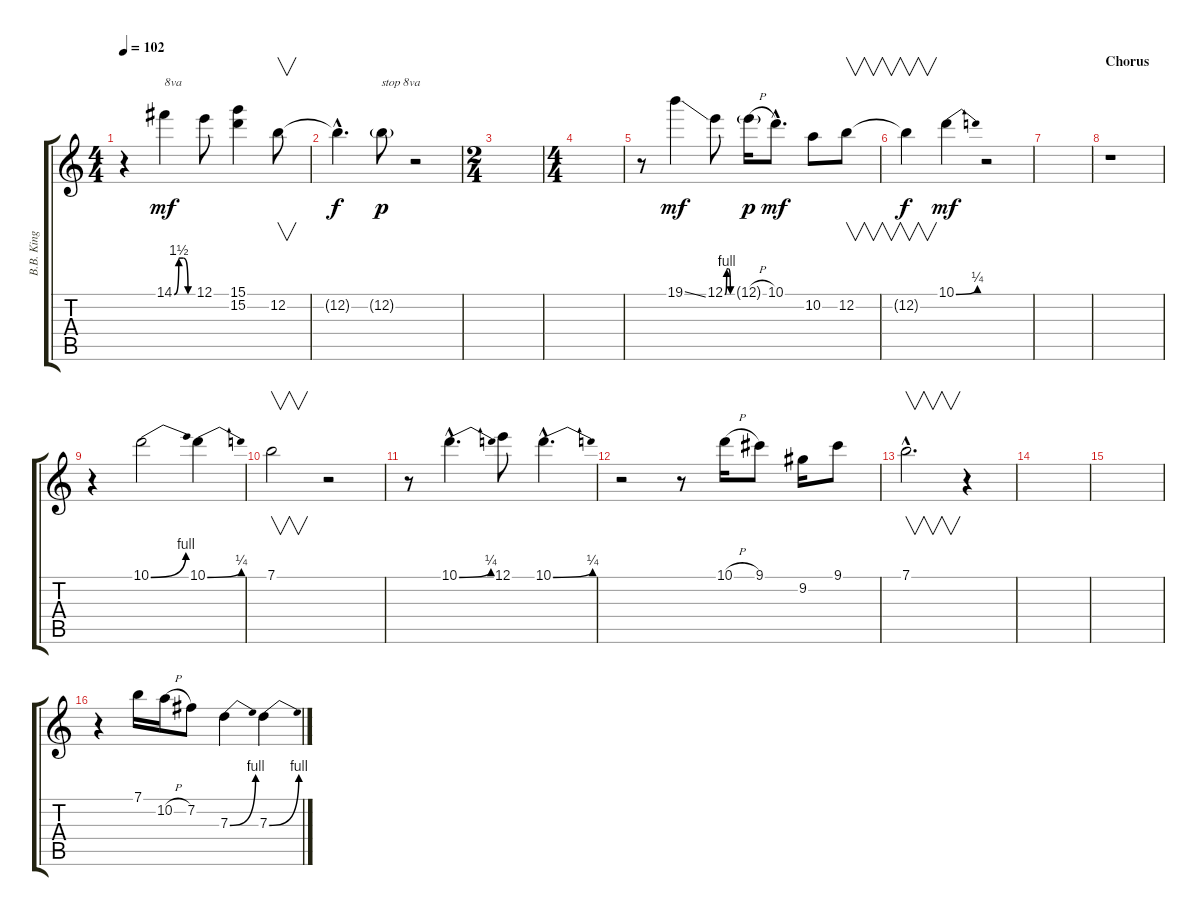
\track ("B.B. King (Clean)" "B.B. King ") {instrument electricguitarjazz}
\staff {score tabs}
\tuning (E4 B3 G3 D3 A2 E2) {hide}
\ts (4 4)
\tempo 102
\clef g2
\ks c
r.4{dy mf} 14.1{be (custom 0 0 15 6 30 6 45 0 60 0)}.4{txt "8va"} 12.1.8 (15.1 15.2).4 12.2.8{v} |
12.2{hac t}.4{d dy f} 12.2{g}.8{txt "stop 8va" dy p} r.2 |
\ts (2 4)
|
\ts (4 4)
|
r.8 19.1{ss}.4{dy mf} 12.1{be (custom 0 0 15 4 30 4 45 0 60 0)}.8 12.1{h g}.16{dy p} 10.1{hac}.8{d dy mf} 10.2.8 12.2.8{v} |
12.2{t}.4{v dy f} 10.1{be (bend 0 0 60 1)}.4{dy mf} r.2 |
|
\section ("" "Chorus")
r.1 |
r.4 10.1{be (bend 0 0 60 4)}.2 10.1{be (bend 0 0 60 1)}.4 |
7.1.2{v} r.2 |
r.8 10.1{be (bend 0 0 60 1) hac}.4{d} 12.1.8 10.1{be (bend 0 0 60 1) hac}.4{d} |
r.2 r.8 10.1{h}.16 9.1.8 9.2.16 9.1.8 |
7.1{hac}.2{v d} r.4 |
|
|
r.4 7.1.16 10.2{h}.16 7.2.8 7.3{be (bend 0 0 60 4)}.4 7.3{be (bend 0 0 60 4)}.4
